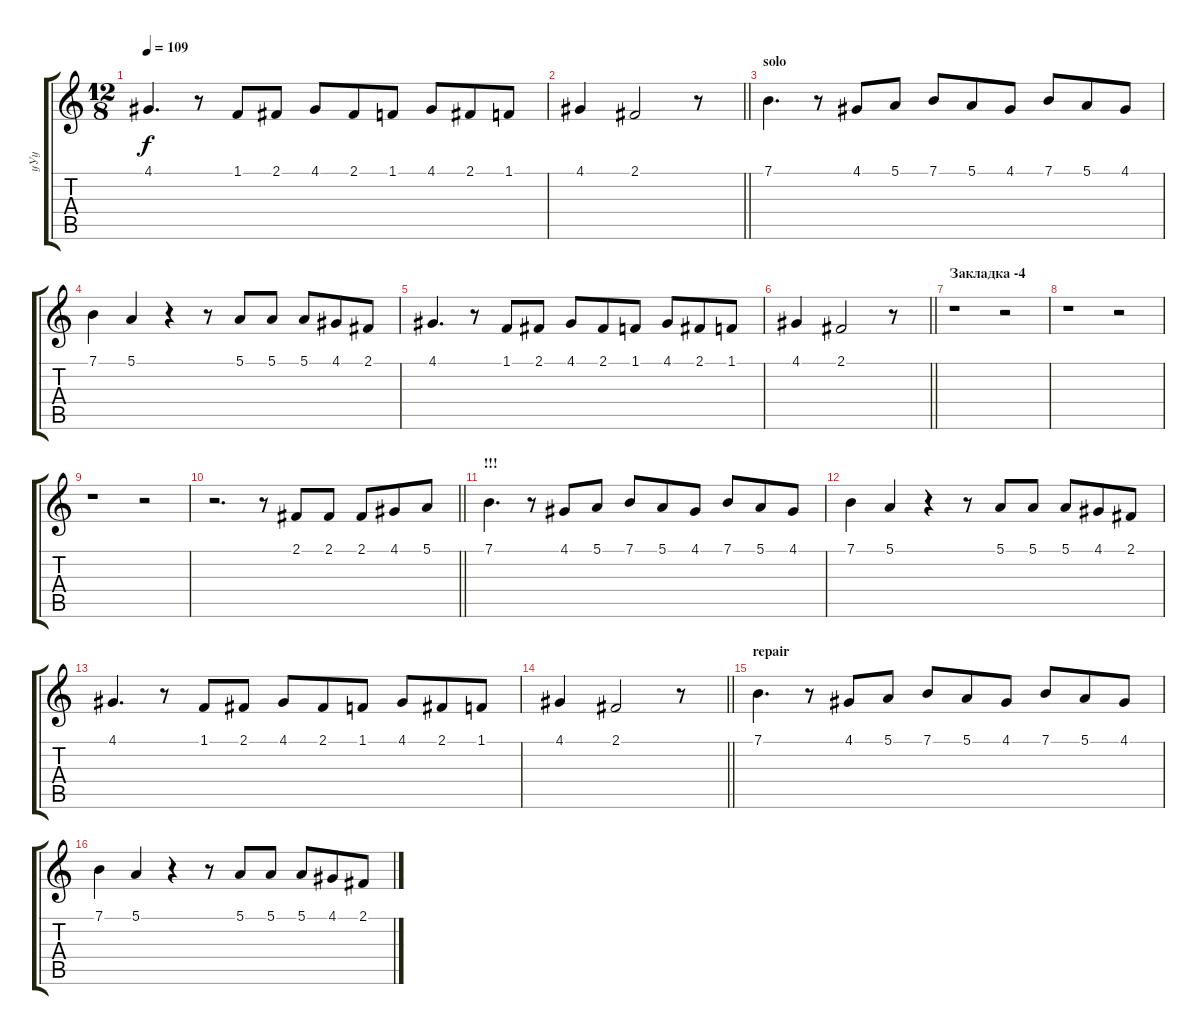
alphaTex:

\track ("уУу" "уУу") {instrument accordion}
\staff {score tabs}
\tuning (E4 B3 G3 D3 A2 E2) {hide}
\ts (12 8)
\tempo 109
\clef g2
\ks c
4.1.4{d dy f} r.8 1.1.8 2.1.8 4.1.8 2.1.8 1.1.8 4.1.8 2.1.8 1.1.8 |
\barLineRight lightlight
4.1.4 2.1.2 r.8 |
\section ("" "solo")
7.1.4{d} r.8 4.1.8 5.1.8 7.1.8 5.1.8 4.1.8 7.1.8 5.1.8 4.1.8 |
7.1.4 5.1.4 r.4 r.8 5.1.8 5.1.8 5.1.8 4.1.8 2.1.8 |
4.1.4{d} r.8 1.1.8 2.1.8 4.1.8 2.1.8 1.1.8 4.1.8 2.1.8 1.1.8 |
\barLineRight lightlight
4.1.4 2.1.2 r.8 |
\section ("" "Закладка -4")
r.1 r.2 |
r.1 r.2 |
r.1 r.2 |
\barLineRight lightlight
r.2{d} r.8 2.1.8 2.1.8 2.1.8 4.1.8 5.1.8 |
\section ("" "!!!")
7.1.4{d} r.8 4.1.8 5.1.8 7.1.8 5.1.8 4.1.8 7.1.8 5.1.8 4.1.8 |
7.1.4 5.1.4 r.4 r.8 5.1.8 5.1.8 5.1.8 4.1.8 2.1.8 |
4.1.4{d} r.8 1.1.8 2.1.8 4.1.8 2.1.8 1.1.8 4.1.8 2.1.8 1.1.8 |
\barLineRight lightlight
4.1.4 2.1.2 r.8 |
\section ("" "repair")
7.1.4{d} r.8 4.1.8 5.1.8 7.1.8 5.1.8 4.1.8 7.1.8 5.1.8 4.1.8 |
7.1.4 5.1.4 r.4 r.8 5.1.8 5.1.8 5.1.8 4.1.8 2.1.8
